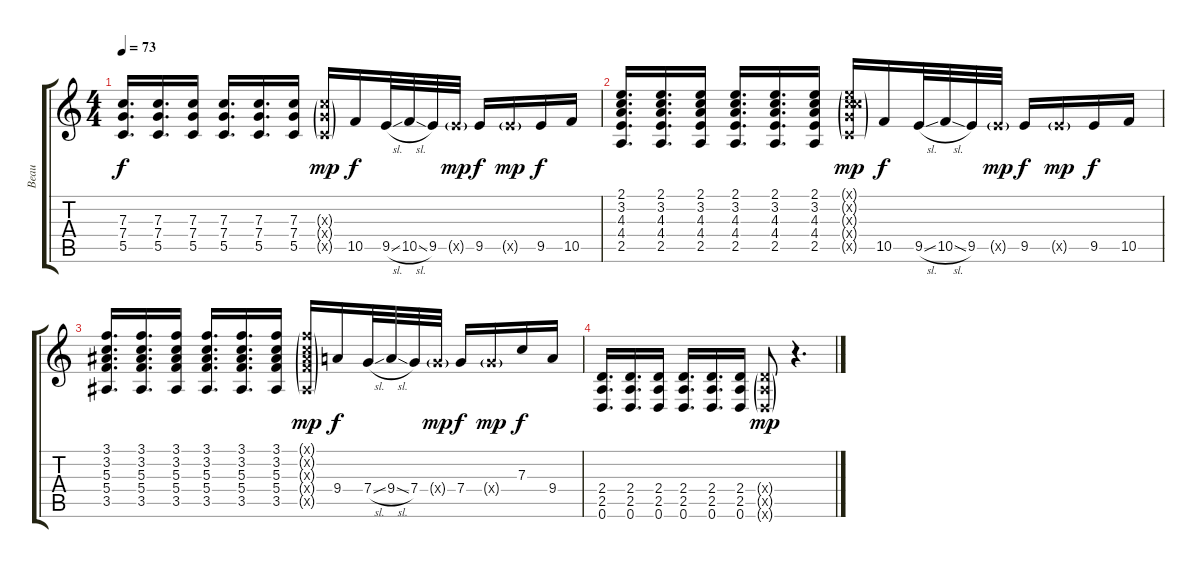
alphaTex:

\track ("Beau" "Beau") {instrument distortionguitar}
\staff {score tabs}
\tuning (D4 A3 F3 C3 G2 D2) {hide}
\ts (4 4)
\tempo 73
\clef g2
\ks c
(7.3 7.4 5.5).16{d dy f} (7.3 7.4 5.5).16{d} (7.3 7.4 5.5).16 (7.3 7.4 5.5).16{d} (7.3 7.4 5.5).16{d} (7.3 7.4 5.5).16 (7.3{g x} 7.4{g x} 5.5{g x}).16{dy mp} 10.5.16{dy f} 9.5{sl}.32 10.5{sl}.32 9.5.32 9.5{g x}.32{dy mp} 9.5.16{dy f} 9.5{g x}.16{dy mp} 9.5.16{dy f} 10.5.16 |
(2.1 3.2 4.3 4.4 2.5).16{d} (2.1 3.2 4.3 4.4 2.5).16{d} (2.1 3.2 4.3 4.4 2.5).16 (2.1 3.2 4.3 4.4 2.5).16{d} (2.1 3.2 4.3 4.4 2.5).16{d} (2.1 3.2 4.3 4.4 2.5).16 (2.1{g x} 3.2{g x} 7.3{g x} 7.4{g x} 5.5{g x}).16{dy mp} 10.5.16{dy f} 9.5{sl}.32 10.5{sl}.32 9.5.32 9.5{g x}.32{dy mp} 9.5.16{dy f} 9.5{g x}.16{dy mp} 9.5.16{dy f} 10.5.16 |
(3.1 3.2 5.3 5.4 3.5).16{d} (3.1 3.2 5.3 5.4 3.5).16{d} (3.1 3.2 5.3 5.4 3.5).16 (3.1 3.2 5.3 5.4 3.5).16{d} (3.1 3.2 5.3 5.4 3.5).16{d} (3.1 3.2 5.3 5.4 3.5).16 (3.1{g x} 3.2{g x} 5.3{g x} 5.4{g x} 3.5{g x}).16{dy mp} 9.4.16{dy f} 7.4{sl}.32 9.4{sl}.32 7.4.32 7.4{g x}.32{dy mp} 7.4.16{dy f} 7.4{g x}.16{dy mp} 7.3.16{dy f} 9.4.16 |
(2.4 2.5 0.6).16{d} (2.4 2.5 0.6).16{d} (2.4 2.5 0.6).16 (2.4 2.5 0.6).16{d} (2.4 2.5 0.6).16{d} (2.4 2.5 0.6).16 (2.4{g x} 2.5{g x} 0.6{g x}).8{dy mp} r.4{d}
